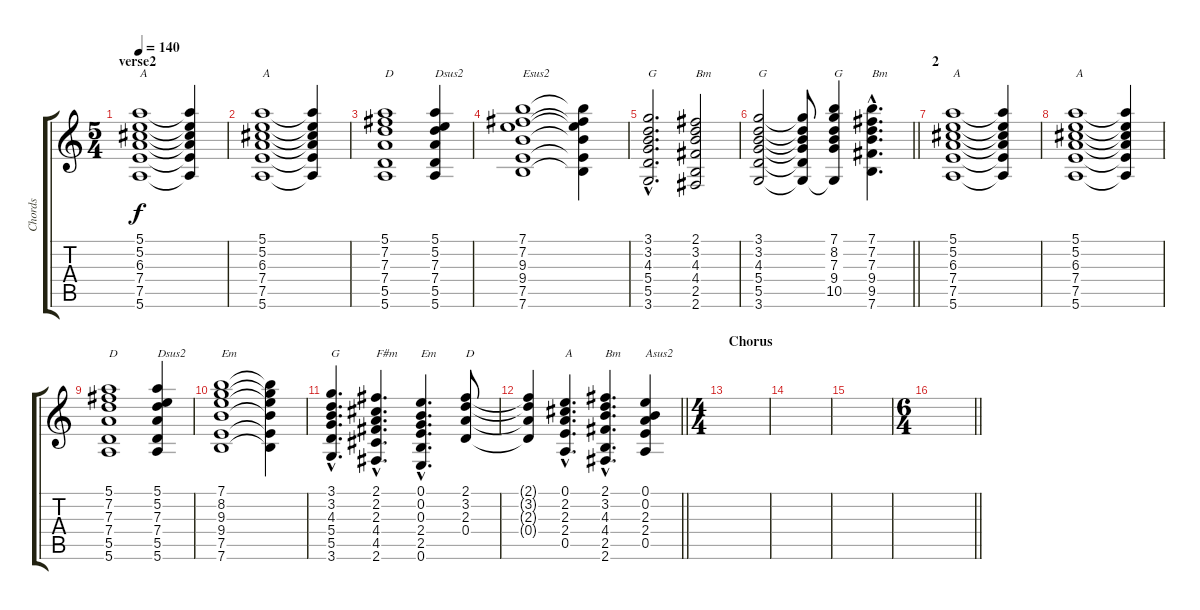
\track ("Chords" "Chords") {instrument acousticguitarsteel}
\staff {score tabs}
\tuning (E4 B3 G3 D3 A2 E2) {hide}
\ts (5 4)
\section ("" "verse2")
\tempo 140
\clef g2
\ks c
(5.1 5.2 6.3 7.4 7.5 5.6).1{txt "A" dy f} (5.1{t} 5.2{t} 6.3{t} 7.4{t} 7.5{t} 5.6{t}).4 |
(5.1 5.2 6.3 7.4 7.5 5.6).1{txt "A"} (5.1{t} 5.2{t} 6.3{t} 7.4{t} 7.5{t} 5.6{t}).4 |
(5.1 7.2 7.3 7.4 5.5 5.6).1{txt "D"} (5.1 5.2 7.3 7.4 5.5 5.6).4{txt "Dsus2"} |
(7.1 7.2 9.3 9.4 7.5 7.6).1{txt "Esus2"} (7.1{t} 7.2{t} 9.3{t} 9.4{t} 7.5{t} 7.6{t}).4 |
(3.1{hac} 3.2{hac} 4.3{hac} 5.4{hac} 5.5{hac} 3.6{hac}).2{d txt "G"} (2.1 3.2 4.3 4.4 2.5 2.6).2{txt "Bm"} |
\barLineRight lightlight
(3.1 3.2 4.3 5.4 5.5 3.6).2{txt "G"} (3.1{t} 3.2{t} 4.3{t} 5.4{t} 5.5{t} 3.6{t}).8 (7.1 8.2 7.3 9.4 10.5 3.6{t}).4{txt "G"} (7.1{hac} 7.2{hac} 7.3{hac} 9.4{hac} 9.5{hac} 7.6{hac}).4{d txt "Bm"} |
\section ("" "2")
(5.1 5.2 6.3 7.4 7.5 5.6).1{txt "A"} (5.1{t} 5.2{t} 6.3{t} 7.4{t} 7.5{t} 5.6{t}).4 |
(5.1 5.2 6.3 7.4 7.5 5.6).1{txt "A"} (5.1{t} 5.2{t} 6.3{t} 7.4{t} 7.5{t} 5.6{t}).4 |
(5.1 7.2 7.3 7.4 5.5 5.6).1{txt "D"} (5.1 5.2 7.3 7.4 5.5 5.6).4{txt "Dsus2"} |
(7.1 8.2 9.3 9.4 7.5 7.6).1{txt "Em"} (7.1{t} 8.2{t} 9.3{t} 9.4{t} 7.5{t} 7.6{t}).4 |
(3.1{hac} 3.2{hac} 4.3{hac} 5.4{hac} 5.5{hac} 3.6{hac}).4{d txt "G"} (2.1{hac} 2.2{hac} 2.3{hac} 4.4{hac} 4.5{hac} 2.6{hac}).4{d txt "F#m"} (0.1{hac} 0.2{hac} 0.3{hac} 2.4{hac} 2.5{hac} 0.6{hac}).4{d txt "Em"} (2.1 3.2 2.3 0.4).8{txt "D"} |
\barLineRight lightlight
(2.1{t} 3.2{t} 2.3{t} 0.4{t}).4 (0.1{hac} 2.2{hac} 2.3{hac} 2.4{hac} 0.5{hac}).4{d txt "A"} (2.1{hac} 3.2{hac} 4.3{hac} 4.4{hac} 2.5{hac} 2.6{hac}).4{d txt "Bm"} (0.1 0.2 2.3 2.4 0.5).4{txt "Asus2"} |
\ts (4 4)
\section ("" "Chorus")
|
|
|
\ts (6 4)
\barLineRight lightlight
